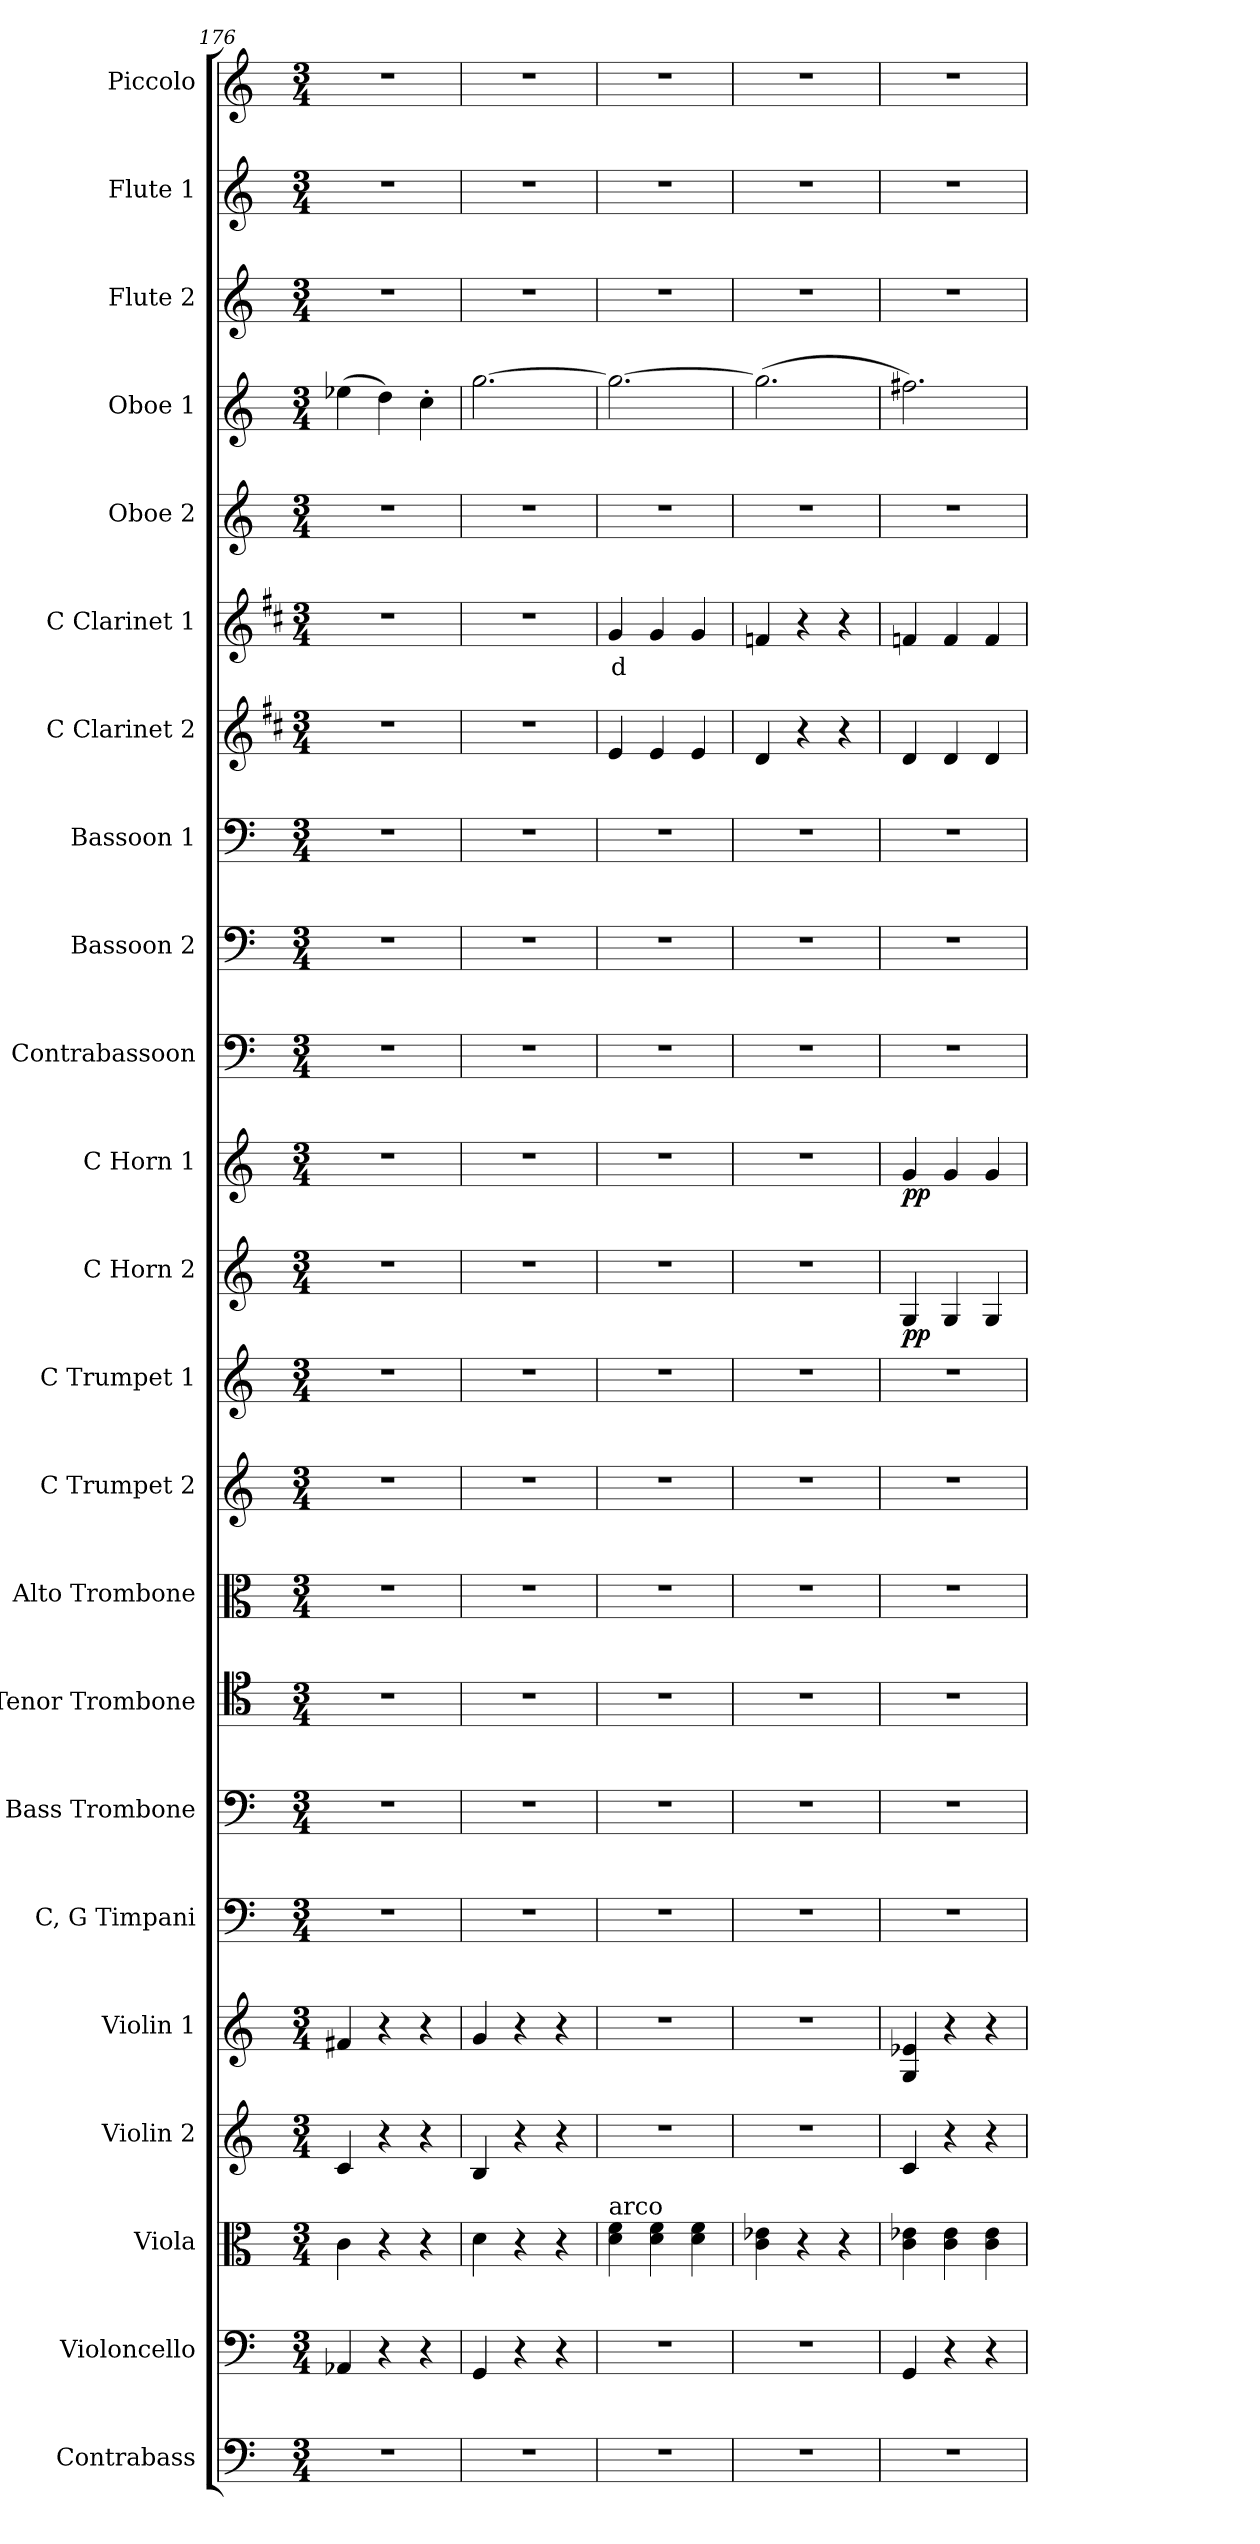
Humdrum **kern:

**kern	**kern	**kern	**kern	**kern	**kern	**kern	**kern	**kern	**kern	**kern	**kern	**dynam	**kern	**dynam	**kern	**kern	**kern	**kern	**kern	**text	**kern	**kern	**kern	**kern	**kern
*part23	*part22	*part21	*part20	*part19	*part18	*part17	*part16	*part15	*part14	*part13	*part12	*part12	*part11	*part11	*part10	*part9	*part8	*part7	*part6	*part6	*part5	*part4	*part3	*part2	*part1
*staff23	*staff22	*staff21	*staff20	*staff19	*staff18	*staff17	*staff16	*staff15	*staff14	*staff13	*staff12	*staff12	*staff11	*staff11	*staff10	*staff9	*staff8	*staff7	*staff6	*staff6	*staff5	*staff4	*staff3	*staff2	*staff1
*I"Contrabass	*I"Violoncello	*I"Viola	*I"Violin 2	*I"Violin 1	*I"C, G Timpani	*I"Bass Trombone	*I"Tenor Trombone	*I"Alto Trombone	*I"C Trumpet 2	*I"C Trumpet 1	*I"C Horn 2	*	*I"C Horn 1	*	*I"Contrabassoon	*I"Bassoon 2	*I"Bassoon 1	*I"C Clarinet 2	*I"C Clarinet 1	*	*I"Oboe 2	*I"Oboe 1	*I"Flute 2	*I"Flute 1	*I"Piccolo
*I'Cb	*I'Vc	*I'Vla	*I'Vln 2	*I'Vln 1	*I'Timp	*I'B Trb	*I'T Trb	*I'A Trb	*I'Tpt 2	*I'Tpt 1	*I'Hn 2	*	*I'Hn 1	*	*I'C Bsn	*I'Bsn 2	*I'Bsn 1	*I'Cl 2	*I'Cl 1	*	*I'Ob 2	*I'Ob 1	*I'Fl 2	*I'Fl 1	*I'Picc
*clefF4	*clefF4	*clefC3	*clefG2	*clefG2	*clefF4	*clefF4	*clefC4	*clefC3	*clefG2	*clefG2	*clefG2	*	*clefG2	*	*clefF4	*clefF4	*clefF4	*clefG2	*clefG2	*	*clefG2	*clefG2	*clefG2	*clefG2	*clefG2
*ITrd7c12	*	*	*	*	*	*	*	*	*	*	*ITrd7c12	*	*ITrd7c12	*	*ITrd7c12	*	*	*ITrd1c2	*ITrd1c2	*	*	*	*	*	*ITrd-7c-12
*k[]	*k[]	*k[]	*k[]	*k[]	*k[]	*k[]	*k[]	*k[]	*k[]	*k[]	*k[]	*	*k[]	*	*k[]	*k[]	*k[]	*k[]	*k[]	*	*k[]	*k[]	*k[]	*k[]	*k[]
*M3/4	*M3/4	*M3/4	*M3/4	*M3/4	*M3/4	*M3/4	*M3/4	*M3/4	*M3/4	*M3/4	*M3/4	*	*M3/4	*	*M3/4	*M3/4	*M3/4	*M3/4	*M3/4	*	*M3/4	*M3/4	*M3/4	*M3/4	*M3/4
=176	=176	=176	=176	=176	=176	=176	=176	=176	=176	=176	=176	=176	=176	=176	=176	=176	=176	=176	=176	=176	=176	=176	=176	=176	=176
2.r	4AA-X/	4c\	4c/	4f#X/	2.r	2.r	2.r	2.r	2.r	2.r	2.r	.	2.r	.	2.r	2.r	2.r	2.r	2.r	.	2.r	(4ee-X\	2.r	2.r	2.r
.	4r	4r	4r	4r	.	.	.	.	.	.	.	.	.	.	.	.	.	.	.	.	.	4dd\)	.	.	.
.	4r	4r	4r	4r	.	.	.	.	.	.	.	.	.	.	.	.	.	.	.	.	.	4cc'\	.	.	.
=177	=177	=177	=177	=177	=177	=177	=177	=177	=177	=177	=177	=177	=177	=177	=177	=177	=177	=177	=177	=177	=177	=177	=177	=177	=177
2.r	4GG/	4d\	4B/	4g/	2.r	2.r	2.r	2.r	2.r	2.r	2.r	.	2.r	.	2.r	2.r	2.r	2.r	2.r	.	2.r	[2.gg\	2.r	2.r	2.r
.	4r	4r	4r	4r	.	.	.	.	.	.	.	.	.	.	.	.	.	.	.	.	.	.	.	.	.
.	4r	4r	4r	4r	.	.	.	.	.	.	.	.	.	.	.	.	.	.	.	.	.	.	.	.	.
=178	=178	=178	=178	=178	=178	=178	=178	=178	=178	=178	=178	=178	=178	=178	=178	=178	=178	=178	=178	=178	=178	=178	=178	=178	=178
!	!	!LO:TX:a:t=arco	!	!	!	!	!	!	!	!	!	!	!	!	!	!	!	!	!	!	!	!	!	!	!
!	!	!	!	!	!	!	!	!	!	!	!	!	!	!	!	!	!	!	!	!LO:LY:b:color=#FF0000	!	!	!	!	!
2.r	2.r	4d\ 4f\	2.r	2.r	2.r	2.r	2.r	2.r	2.r	2.r	2.r	.	2.r	.	2.r	2.r	2.r	4d/	4f/	d	2.r	2.gg\_	2.r	2.r	2.r
.	.	4d\ 4f\	.	.	.	.	.	.	.	.	.	.	.	.	.	.	.	4d/	4f/	.	.	.	.	.	.
.	.	4d\ 4f\	.	.	.	.	.	.	.	.	.	.	.	.	.	.	.	4d/	4f/	.	.	.	.	.	.
=179	=179	=179	=179	=179	=179	=179	=179	=179	=179	=179	=179	=179	=179	=179	=179	=179	=179	=179	=179	=179	=179	=179	=179	=179	=179
2.r	2.r	4c\ 4e-X\	2.r	2.r	2.r	2.r	2.r	2.r	2.r	2.r	2.r	.	2.r	.	2.r	2.r	2.r	4c/	4e-X/	.	2.r	(2.gg\]	2.r	2.r	2.r
.	.	4r	.	.	.	.	.	.	.	.	.	.	.	.	.	.	.	4r	4r	.	.	.	.	.	.
.	.	4r	.	.	.	.	.	.	.	.	.	.	.	.	.	.	.	4r	4r	.	.	.	.	.	.
=180	=180	=180	=180	=180	=180	=180	=180	=180	=180	=180	=180	=180	=180	=180	=180	=180	=180	=180	=180	=180	=180	=180	=180	=180	=180
!	!	!	!	!	!	!	!	!	!	!	!	!LO:DY:b	!	!LO:DY:b	!	!	!	!	!	!	!	!	!	!	!
2.r	4GG/	4c\ 4e-X\	4c/	4G/ 4e-X/	2.r	2.r	2.r	2.r	2.r	2.r	4GG/	pp	4G/	pp	2.r	2.r	2.r	4c/	4e-X/	.	2.r	2.ff#X\)	2.r	2.r	2.r
.	4r	4c\ 4e-\	4r	4r	.	.	.	.	.	.	4GG/	.	4G/	.	.	.	.	4c/	4e-/	.	.	.	.	.	.
.	4r	4c\ 4e-\	4r	4r	.	.	.	.	.	.	4GG/	.	4G/	.	.	.	.	4c/	4e-/	.	.	.	.	.	.
=	=	=	=	=	=	=	=	=	=	=	=	=	=	=	=	=	=	=	=	=	=	=	=	=	=
*-	*-	*-	*-	*-	*-	*-	*-	*-	*-	*-	*-	*-	*-	*-	*-	*-	*-	*-	*-	*-	*-	*-	*-	*-	*-
